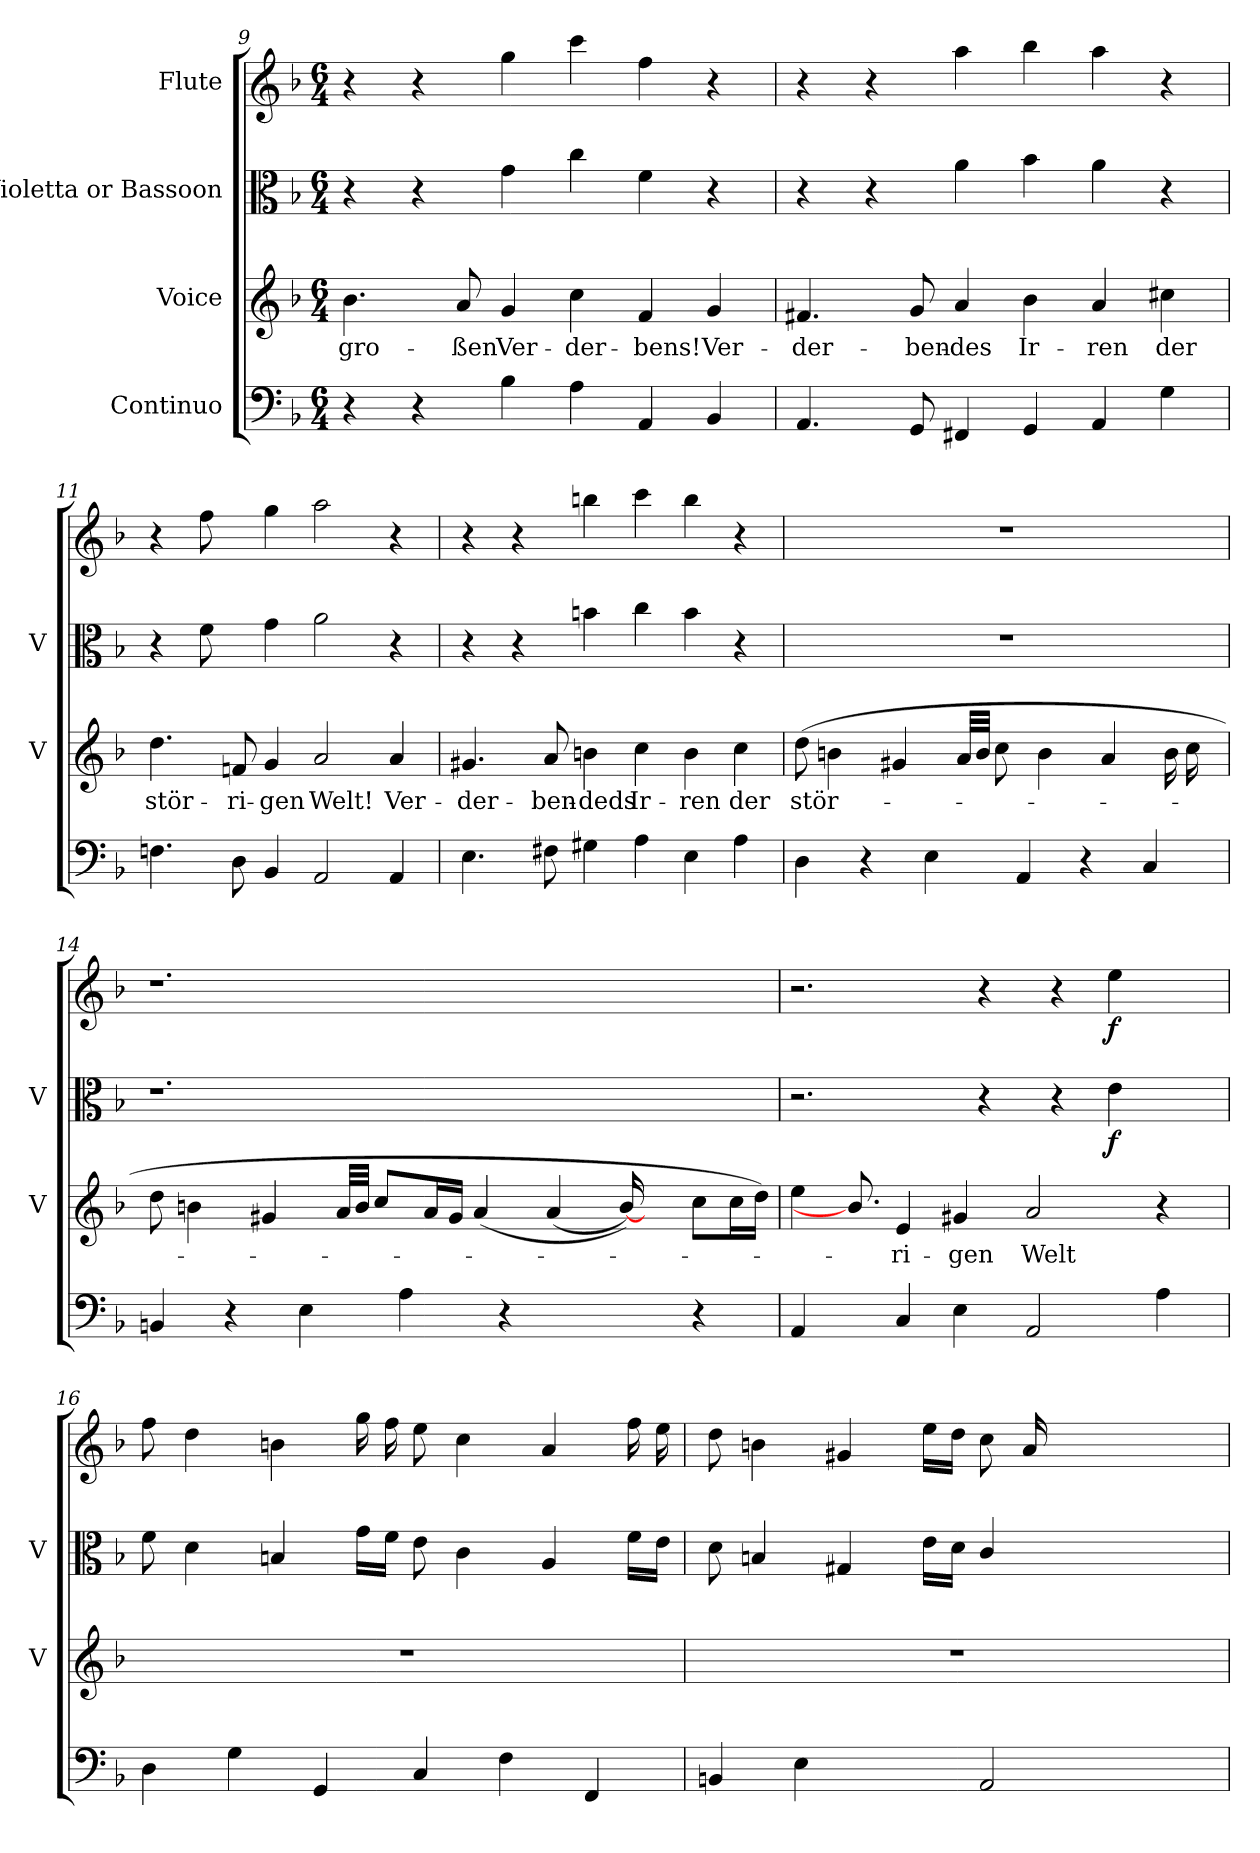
**kern	**kern	**text	**kern	**dynam	**kern	**dynam
*part4	*part3	*part3	*part2	*part2	*part1	*part1
*staff4	*staff3	*staff3	*staff2	*staff2	*staff1	*staff1
*I"Continuo	*I"Voice	*	*I"Violetta or Bassoon	*	*I"Flute	*
*	*I'V	*	*I'V	*	*	*
!!LO:LB:g=z
*clefF4	*clefG2	*	*clefC3	*	*clefG2	*
*k[b-]	*k[b-]	*	*k[b-]	*	*k[b-]	*
*M6/4	*M6/4	*	*M6/4	*	*M6/4	*
=9	=9	=9	=9	=9	=9	=9
4r	4.b-\	gro-	4r	.	4r	.
4r	.	.	4r	.	4r	.
.	8a/	-ßen	.	.	.	.
4B-\	4g/	Ver-	4g\	.	4gg\	.
4A\	4cc\	-der-	4cc\	.	4ccc\	.
4AA/	4f/	-bens!	4f\	.	4ff\	.
4BB-/	4g/	Ver-	4r	.	4r	.
=10	=10	=10	=10	=10	=10	=10
4.AA/	4.f#X/	-der-	4r	.	4r	.
.	.	.	4r	.	4r	.
8GG/	8g/	-ben-	.	.	.	.
4FF#X/	4a/	-des	4a\	.	4aa\	.
4GG/	4b-\	Ir-	4b-\	.	4bb-\	.
4AA/	4a/	-ren	4a\	.	4aa\	.
4G\	4cc#X\	der	4r	.	4r	.
=11	=11	=11	=11	=11	=11	=11
4.Fn\	4.dd\	stör-	4r	.	4r	.
.	.	.	8f\	.	8ff\	.
8D\	8fn/	-ri-	8ryy	.	8ryy	.
4BB-/	4g/	-gen	4g\	.	4gg\	.
2AA/	2a/	Welt!	2a\	.	2aa\	.
4AA/	4a/	Ver-	4r	.	4r	.
=12	=12	=12	=12	=12	=12	=12
4.E\	4.g#X/	-der-	4r	.	4r	.
.	.	.	4r	.	4r	.
8F#X\	8a/	-ben-	.	.	.	.
4G#X\	4bn\	-deds	4bn\	.	4bbn\	.
4A\	4cc\	Ir-	4cc\	.	4ccc\	.
4E\	4b\	-ren	4b\	.	4bb\	.
4A\	4cc\	der	4r	.	4r	.
!!LO:PB:g=z
=13	=13	=13	=13	=13	=13	=13
4D\	(>8dd\	stör-	1.r	.	1.r	.
.	4bn\	.	.	.	.	.
4r	.	.	.	.	.	.
.	4g#X/	.	.	.	.	.
4E\	.	.	.	.	.	.
.	32a/LLL	.	.	.	.	.
.	32b/JJJ	.	.	.	.	.
.	8cc\	.	.	.	.	.
4AA/	.	.	.	.	.	.
.	4b\	.	.	.	.	.
4r	.	.	.	.	.	.
.	4a/	.	.	.	.	.
4C/	.	.	.	.	.	.
.	16b\	.	.	.	.	.
.	16cc\	.	.	.	.	.
.	16ryy	.	.	.	.	.
=14	=14	=14	=14	=14	=14	=14
4BBn/	8dd\	.	1.r	.	1.r	.
.	4bn\	.	.	.	.	.
4r	.	.	.	.	.	.
.	4g#X/	.	.	.	.	.
4E\	.	.	.	.	.	.
.	32a/LLL	.	.	.	.	.
.	32b/JJJ	.	.	.	.	.
.	8cc/L	.	.	.	.	.
4A\	.	.	.	.	.	.
.	16a/L	.	.	.	.	.
.	16g#/JJ	.	.	.	.	.
.	(>4a/	.	.	.	.	.
4r	.	.	.	.	.	.
.	(>4a/	.	.	.	.	.
4ryy	.	.	.	.	.	.
.	[16b/))	.	.	.	.	.
8.ryy	8.ryy	.	4..ryy	.	4..ryy	.
4r	8cc\L	.	.	.	.	.
.	16cc\L	.	.	.	.	.
.	16dd\JJ)	.	.	.	.	.
=15	=15	=15	=15	=15	=15	=15
4AA/	4ee\	.	2.r	.	2.r	.
8.ryy	8.b/]	.	.	.	.	.
4C/	4e/	-ri-	.	.	.	.
4E\	4g#X/	-gen	.	.	.	.
.	.	.	4r	.	4r	.
2AA/	2a/	Welt	.	.	.	.
.	.	.	4r	.	4r	.
!	!	!	!	!LO:DY:b	!	!LO:DY:b
.	.	.	4e\	f	4ee\	f
4A\	4r	.	.	.	.	.
.	.	.	8.ryy	.	8.ryy	.
=16	=16	=16	=16	=16	=16	=16
4D\	1.r	.	8f\	.	8ff\	.
.	.	.	4d\	.	4dd\	.
4G\	.	.	.	.	.	.
.	.	.	4Bn/	.	4bn\	.
4GG/	.	.	.	.	.	.
.	.	.	16g\LL	.	16gg\	.
.	.	.	16f\JJ	.	16ff\	.
4C/	.	.	8e\	.	8ee\	.
.	.	.	4c\	.	4cc\	.
4F\	.	.	.	.	.	.
.	.	.	4A/	.	4a/	.
4FF/	.	.	.	.	.	.
.	.	.	16f\LL	.	16ff\	.
.	.	.	16e\JJ	.	16ee\	.
!!LO:LB:g=z
=17	=17	=17	=17	=17	=17	=17
4BBn/	1.r	.	8d\	.	8dd\	.
.	.	.	4Bn/	.	4bn\	.
4E\	.	.	.	.	.	.
.	.	.	4G#X/	.	4g#X/	.
4ryy	.	.	.	.	.	.
.	.	.	16e\LL	.	16ee\LL	.
.	.	.	16d\JJ	.	16dd\JJ	.
2AA/	.	.	4c/	.	8cc\	.
.	.	.	.	.	16a/	.
.	.	.	.	.	4ryy	.
.	.	.	4ryy	.	.	.
.	.	.	.	.	16ryy	.
4ryy	.	.	4ryy	.	4ryy	.
=	=	=	=	=	=	=
*-	*-	*-	*-	*-	*-	*-
